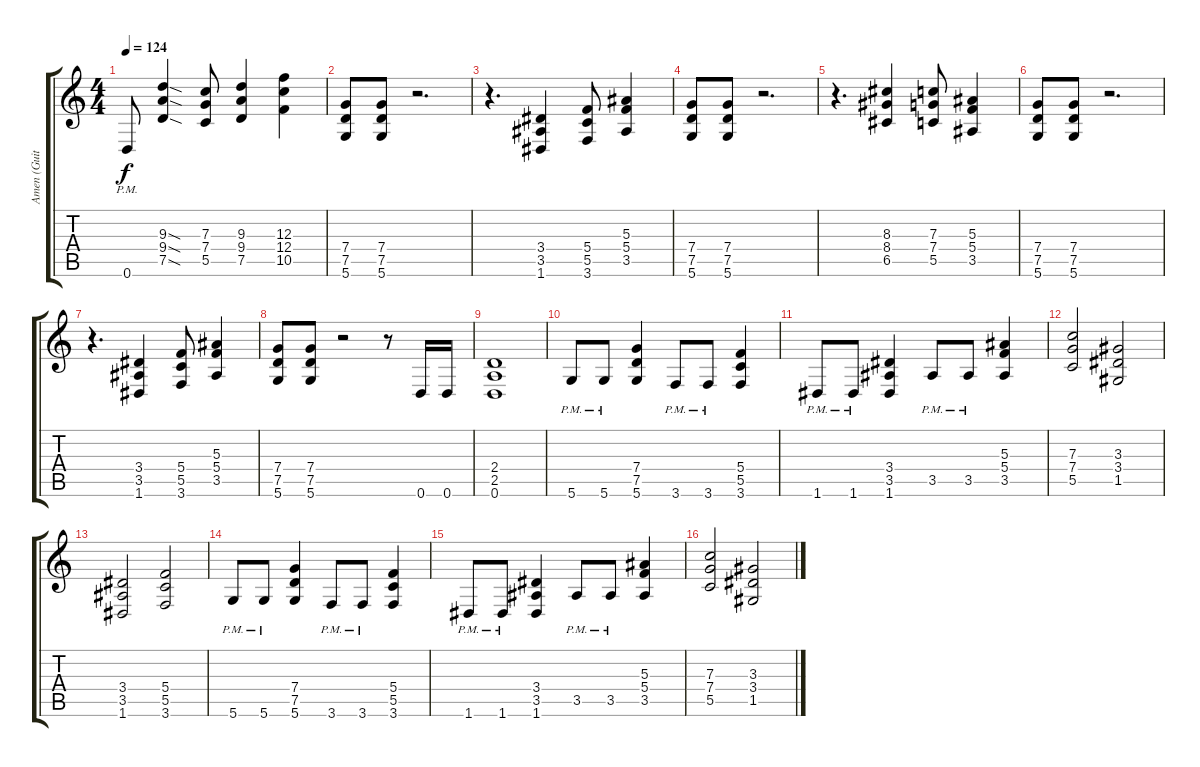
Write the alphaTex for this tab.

\track ("Amen (Guitar)" "Amen (Guit") {instrument distortionguitar}
\staff {score tabs}
\tuning (D4 A3 F3 C3 G2 D2) {hide}
\ts (4 4)
\tempo 124
\clef g2
\ks c
0.6{pm}.8{dy f} (9.3{sod} 9.4{sod} 7.5{sod}).4 (7.3 7.4 5.5).8 (9.3 9.4 7.5).4 (12.3 12.4 10.5).4 |
(7.4 7.5 5.6).8 (7.4 7.5 5.6).8 r.2{d} |
r.4{d} (3.4 3.5 1.6).4 (5.4 5.5 3.6).8 (5.3 5.4 3.5).4 |
(7.4 7.5 5.6).8 (7.4 7.5 5.6).8 r.2{d} |
r.4{d} (8.3 8.4 6.5).4 (7.3 7.4 5.5).8 (5.3 5.4 3.5).4 |
(7.4 7.5 5.6).8 (7.4 7.5 5.6).8 r.2{d} |
r.4{d} (3.4 3.5 1.6).4 (5.4 5.5 3.6).8 (5.3 5.4 3.5).4 |
(7.4 7.5 5.6).8 (7.4 7.5 5.6).8 r.2 r.8 0.6.16 0.6.16 |
(2.4 2.5 0.6).1 |
5.6{pm}.8 5.6{pm}.8 (7.4 7.5 5.6).4 3.6{pm}.8 3.6{pm}.8 (5.4 5.5 3.6).4 |
1.6{pm}.8 1.6{pm}.8 (3.4 3.5 1.6).4 3.5{pm}.8 3.5{pm}.8 (5.3 5.4 3.5).4 |
(7.3 7.4 5.5).2 (3.3 3.4 1.5).2 |
(3.4 3.5 1.6).2 (5.4 5.5 3.6).2 |
5.6{pm}.8 5.6{pm}.8 (7.4 7.5 5.6).4 3.6{pm}.8 3.6{pm}.8 (5.4 5.5 3.6).4 |
1.6{pm}.8 1.6{pm}.8 (3.4 3.5 1.6).4 3.5{pm}.8 3.5{pm}.8 (5.3 5.4 3.5).4 |
(7.3 7.4 5.5).2 (3.3 3.4 1.5).2
